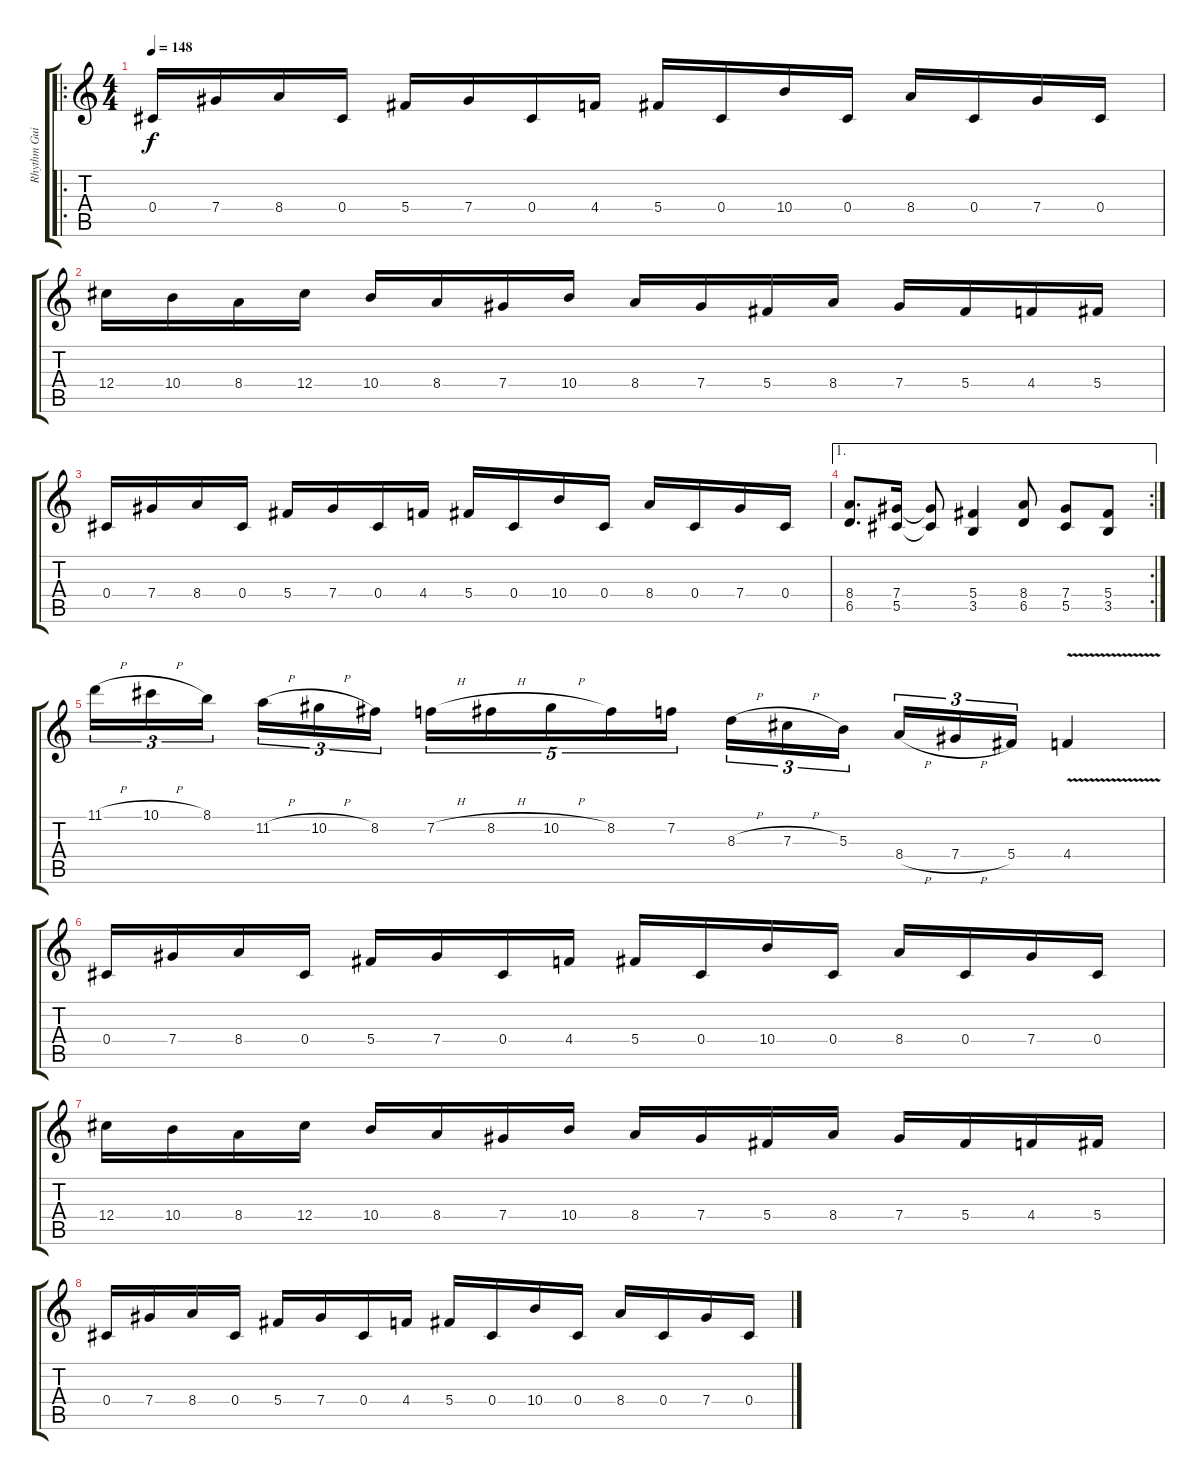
\track ("Rhythm Guitar" "Rhythm Gui") {instrument distortionguitar}
\staff {score tabs}
\tuning (Eb4 Bb3 Gb3 Db3 Ab2 Eb2) {hide}
\ro
\ts (4 4)
\tempo 148
\clef g2
\ks c
0.4.16{dy f} 7.4.16 8.4.16 0.4.16 5.4.16 7.4.16 0.4.16 4.4.16 5.4.16 0.4.16 10.4.16 0.4.16 8.4.16 0.4.16 7.4.16 0.4.16 |
12.4.16 10.4.16 8.4.16 12.4.16 10.4.16 8.4.16 7.4.16 10.4.16 8.4.16 7.4.16 5.4.16 8.4.16 7.4.16 5.4.16 4.4.16 5.4.16 |
0.4.16 7.4.16 8.4.16 0.4.16 5.4.16 7.4.16 0.4.16 4.4.16 5.4.16 0.4.16 10.4.16 0.4.16 8.4.16 0.4.16 7.4.16 0.4.16 |
\ae 1
\rc 2
(8.4 6.5).8{d} (7.4 5.5).16 (7.4{t} 5.5{t}).8 (5.4 3.5).4 (8.4 6.5).8 (7.4 5.5).8 (5.4 3.5).8 |
11.1{h}.16{tu (3 2)} 10.1{h}.16{tu (3 2)} 8.1.16{tu (3 2) beam splitsecondary} 11.2{h}.16{tu (3 2)} 10.2{h}.16{tu (3 2)} 8.2.16{tu (3 2)} 7.2{h}.16{tu (5 4)} 8.2{h}.16{tu (5 4)} 10.2{h}.16{tu (5 4)} 8.2.16{tu (5 4)} 7.2.16{tu (5 4)} 8.3{h}.16{tu (3 2)} 7.3{h}.16{tu (3 2)} 5.3.16{tu (3 2) beam splitsecondary} 8.4{h}.16{tu (3 2)} 7.4{h}.16{tu (3 2)} 5.4.16{tu (3 2)} 4.4{v}.4 |
0.4.16 7.4.16 8.4.16 0.4.16 5.4.16 7.4.16 0.4.16 4.4.16 5.4.16 0.4.16 10.4.16 0.4.16 8.4.16 0.4.16 7.4.16 0.4.16 |
12.4.16 10.4.16 8.4.16 12.4.16 10.4.16 8.4.16 7.4.16 10.4.16 8.4.16 7.4.16 5.4.16 8.4.16 7.4.16 5.4.16 4.4.16 5.4.16 |
0.4.16 7.4.16 8.4.16 0.4.16 5.4.16 7.4.16 0.4.16 4.4.16 5.4.16 0.4.16 10.4.16 0.4.16 8.4.16 0.4.16 7.4.16 0.4.16
